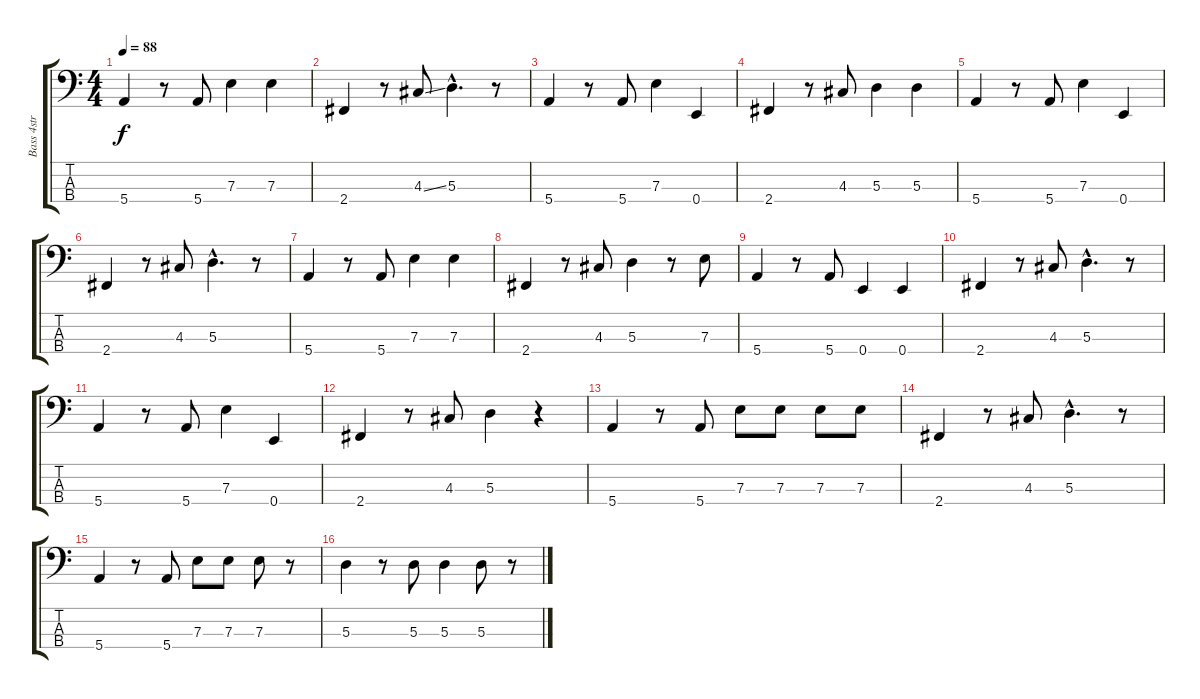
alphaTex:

\track ("Bass 4str" "Bass 4str") {instrument electricbassfinger}
\staff {score tabs}
\tuning (G2 D2 A1 E1) {hide}
\ts (4 4)
\tempo 88
\clef f4
\ks c
5.4.4{dy f} r.8 5.4.8 7.3.4 7.3.4 |
2.4.4 r.8 4.3{ss}.8 5.3{hac}.4{d} r.8 |
5.4.4 r.8 5.4.8 7.3.4 0.4.4 |
2.4.4 r.8 4.3.8 5.3.4 5.3.4 |
5.4.4 r.8 5.4.8 7.3.4 0.4.4 |
2.4.4 r.8 4.3.8 5.3{hac}.4{d} r.8 |
5.4.4 r.8 5.4.8 7.3.4 7.3.4 |
2.4.4 r.8 4.3.8 5.3.4 r.8 7.3.8 |
5.4.4 r.8 5.4.8 0.4.4 0.4.4 |
2.4.4 r.8 4.3.8 5.3{hac}.4{d} r.8 |
5.4.4 r.8 5.4.8 7.3.4 0.4.4 |
2.4.4 r.8 4.3.8 5.3.4 r.4 |
5.4.4 r.8 5.4.8 7.3.8 7.3.8 7.3.8 7.3.8 |
2.4.4 r.8 4.3.8 5.3{hac}.4{d} r.8 |
5.4.4 r.8 5.4.8 7.3.8 7.3.8 7.3.8 r.8 |
5.3.4 r.8 5.3.8 5.3.4 5.3.8 r.8
